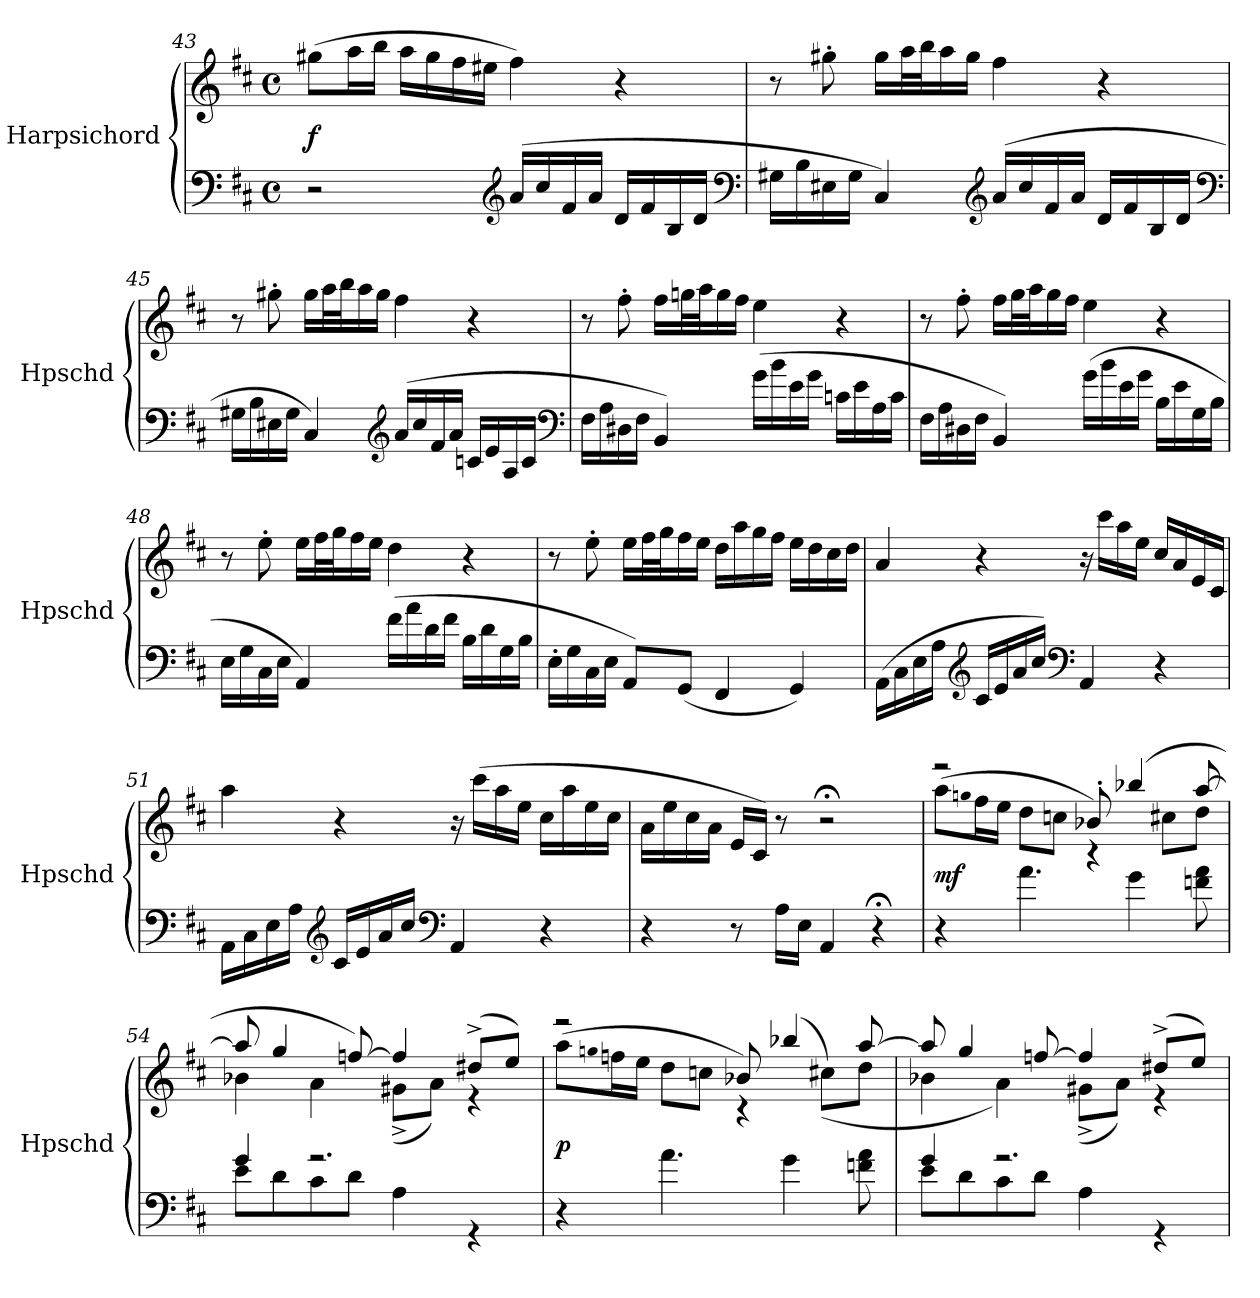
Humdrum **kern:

**kern	**kern	**dynam
*part1	*part1	*part1
*staff2	*staff1	*staff1/2
*I"Harpsichord	*	*
*I'Hpschd	*	*
*clefF4	*clefG2	*
*k[f#c#]	*k[f#c#]	*
*M4/4	*M4/4	*
*met(c)	*met(c)	*
=43	=43	=43
2r	(8gg#X\L	f
.	16aa\L	.
.	16bb\JJ	.
.	16aa\LL	.
.	16gg#\	.
.	16ff#\	.
.	16ee#X\JJ	.
*clefG2	*	*
(16a/LL	4ff#\)	.
16cc#/	.	.
16f#/	.	.
16a/JJ	.	.
16d/LL	4r	.
16f#/	.	.
16B/	.	.
16d/JJ	.	.
*clefF4	*	*
=44	=44	=44
16G#X\LL	8r	.
16B\	.	.
16E#X\	8gg#X'\	.
16G#\JJ	.	.
4C#/)	16gg#\LL	.
.	32aa\L	.
.	32bb\J	.
.	16aa\	.
.	16gg#\JJ	.
*clefG2	*	*
(16a/LL	4ff#\	.
16cc#/	.	.
16f#/	.	.
16a/JJ	.	.
16d/LL	4r	.
16f#/	.	.
16B/	.	.
16d/JJ	.	.
*clefF4	*	*
=45	=45	=45
16G#X\LL	8r	.
16B\	.	.
16E#X\	8gg#X'\	.
16G#\JJ	.	.
4C#/)	16gg#\LL	.
.	32aa\L	.
.	32bb\J	.
.	16aa\	.
.	16gg#\JJ	.
*clefG2	*	*
(16a/LL	4ff#\	.
16cc#/	.	.
16f#/	.	.
16a/JJ	.	.
16cn/LL	4r	.
16e/	.	.
16A/	.	.
16c/JJ	.	.
*clefF4	*	*
=46	=46	=46
16F#\LL	8r	.
16A\	.	.
16D#X\	8ff#'\	.
16F#\JJ	.	.
4BB/)	16ff#\LL	.
.	32ggn\L	.
.	32aa\J	.
.	16gg\	.
.	16ff#\JJ	.
(16g\LL	4ee\	.
16b\	.	.
16e\	.	.
16g\JJ	.	.
16cn\LL	4r	.
16e\	.	.
16A\	.	.
16c\JJ	.	.
=47	=47	=47
16F#\LL	8r	.
16A\	.	.
16D#X\	8ff#'\	.
16F#\JJ	.	.
4BB/)	16ff#\LL	.
.	32gg\L	.
.	32aa\J	.
.	16gg\	.
.	16ff#\JJ	.
(16g\LL	4ee\	.
16b\	.	.
16e\	.	.
16g\JJ	.	.
16B\LL	4r	.
16e\	.	.
16G\	.	.
16B\JJ	.	.
=48	=48	=48
16E\LL	8r	.
16G\	.	.
16C#\	8ee'\	.
16E\JJ	.	.
4AA/)	16ee\LL	.
.	32ff#\L	.
.	32gg\J	.
.	16ff#\	.
.	16ee\JJ	.
(16f#\LL	4dd\	.
16a\	.	.
16d\	.	.
16f#\JJ	.	.
16B\LL	4r	.
16d\	.	.
16G\	.	.
16B\JJ	.	.
=49	=49	=49
16E'\LL	8r	.
16G\	.	.
16C#\	8ee'\	.
16E\JJ	.	.
8AA/L)	16ee\LL	.
.	32ff#\L	.
.	32gg\J	.
(8GG/J	16ff#\	.
.	16ee\JJ	.
4FF#/	16dd\LL	.
.	16aa\	.
.	16gg\	.
.	16ff#\JJ	.
4GG/)	16ee\LL	.
.	16dd\	.
.	16cc#\	.
.	16dd\JJ	.
=50	=50	=50
(16AA\LL	4a/	.
16C#\	.	.
16E\	.	.
16A\JJ	.	.
*clefG2	*	*
16c#/LL	4r	.
16e/	.	.
16a/	.	.
16cc#/JJ)	.	.
*clefF4	*	*
4AA/	16r	.
.	16ccc#\LL	.
.	16aa\	.
.	16ee\JJ	.
4r	16cc#/LL	.
.	16a/	.
.	16e/	.
.	16c#/JJ	.
=51	=51	=51
16AA\LL	4aa\	.
16C#\	.	.
16E\	.	.
16A\JJ	.	.
*clefG2	*	*
16c#/LL	4r	.
16e/	.	.
16a/	.	.
16cc#/JJ	.	.
*clefF4	*	*
4AA/	16r	.
.	(16ccc#\LL	.
.	16aa\	.
.	16ee\JJ	.
4r	16cc#\LL	.
.	16aa\	.
.	16ee\	.
.	16cc#\JJ	.
=52	=52	=52
4r	16a\LL	.
.	16ee\	.
.	16cc#\	.
.	16a\JJ	.
8r	16e/LL	.
.	16c#/JJ)	.
16A\LL	8r	.
16E\JJ	.	.
4AA/	2r;<	.
4r;<	.	.
=53	=53	=53
*	*^	*
4r	2r	(8aa\L	mf
.	.	qggn	.
.	.	16ff#\L	.
.	.	16ee\JJ	.
4.a\	.	8dd\L	.
.	.	8ccn\J	.
.	8b-X'/)	4r	.
4g\	(4bb-X/	.	.
.	.	8cc#X\L	.
8fn\ 8a\	[8aa/	8dd\J	.
=54	=54	=54	=54
*^	*	*	*
4g/	8e\L	8aa/]	4b-X\	.
.	8d\	4gg/	.	.
2.r	8c#\	.	4a\	.
.	8d\J	[8ffn/)	.	.
.	4A\	4ff/]	(8g#X^\L	.
.	.	.	8a\J)	.
.	4r	(8dd#X^/L	4r	.
.	.	8ee/J)	.	.
*v	*v	*	*	*
=55	=55	=55	=55
4r	2r	(8aa\L	p
.	.	qggn	.
.	.	16ffn\L	.
.	.	16ee\JJ	.
4.a\	.	8dd\L	.
.	.	8ccn\J	.
.	8b-X/)	4r	.
4g\	(4bb-X/	.	.
.	.	(8cc#X\L)	.
8fn\ 8a\	[8aa/	8dd\J	.
=56	=56	=56	=56
*^	*	*	*
4g/	8e\L	8aa/]	4b-X\	.
.	8d\	4gg/	.	.
2.r	8c#\	.	4a\)	.
.	8d\J	[8ffn/	.	.
.	4A\	4ff/]	(8g#X^\L	.
.	.	.	8a\J)	.
.	4r	(8dd#X^/L	4r	.
.	.	8ee/J)	.	.
*v	*v	*	*	*
*	*v	*v	*
=	=	=
*-	*-	*-
